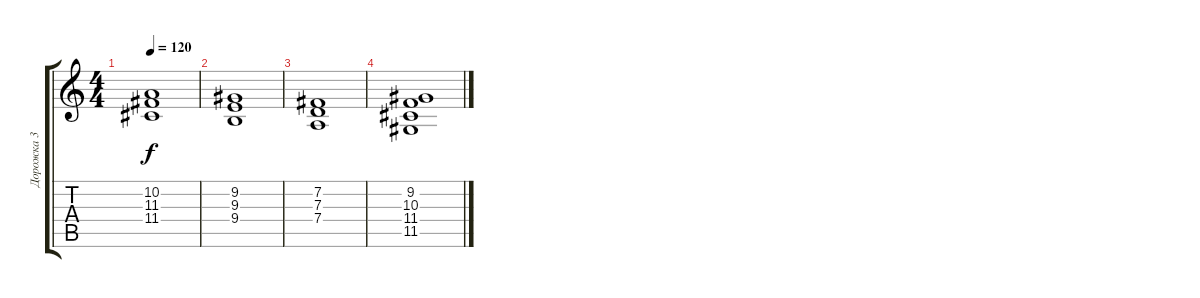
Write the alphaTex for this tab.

\track ("Дорожка 3" "Дорожка 3") {instrument synthstrings2}
\staff {score tabs}
\tuning (E4 B3 G3 D3 A2 E2) {hide}
\ts (4 4)
\tempo 120
\clef g2
\ks c
(10.2 11.3 11.4).1{dy f} |
(9.2 9.3 9.4).1 |
(7.2 7.3 7.4).1 |
(9.2 10.3 11.4 11.5).1
